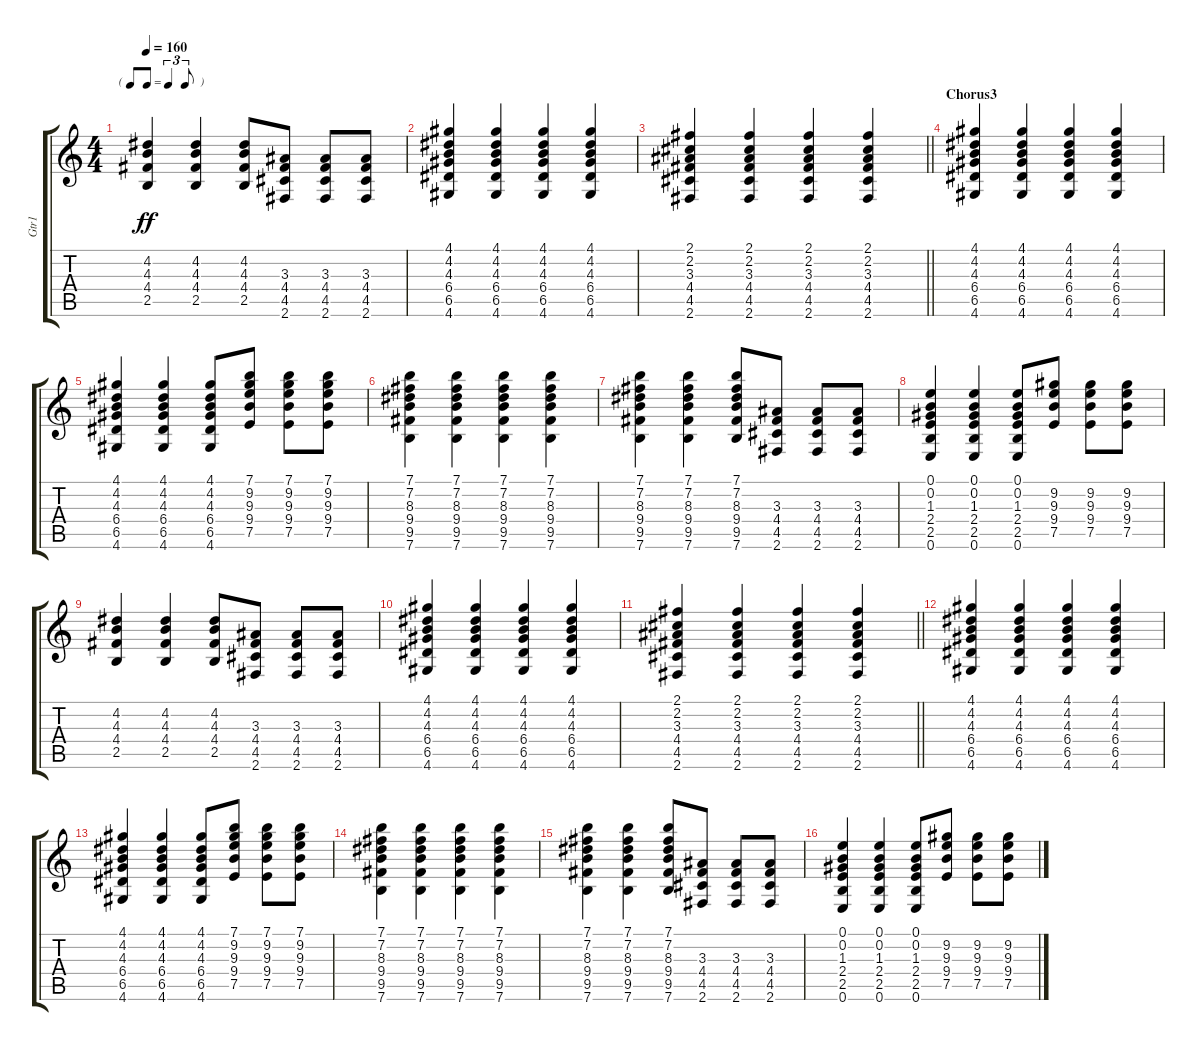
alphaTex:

\track ("Gtr1" "Gtr1") {instrument acousticguitarsteel}
\staff {score tabs}
\tuning (E4 B3 G3 D3 A2 E2) {hide}
\ts (4 4)
\tf triplet8th
\tempo 160
\clef g2
\ks c
(4.2 4.3 4.4 2.5).4{dy ff} (4.2 4.3 4.4 2.5).4 (4.2 4.3 4.4 2.5).8 (3.3 4.4 4.5 2.6).8 (3.3 4.4 4.5 2.6).8 (3.3 4.4 4.5 2.6).8 |
(4.1 4.2 4.3 6.4 6.5 4.6).4 (4.1 4.2 4.3 6.4 6.5 4.6).4 (4.1 4.2 4.3 6.4 6.5 4.6).4 (4.1 4.2 4.3 6.4 6.5 4.6).4 |
\barLineRight lightlight
(2.1 2.2 3.3 4.4 4.5 2.6).4 (2.1 2.2 3.3 4.4 4.5 2.6).4 (2.1 2.2 3.3 4.4 4.5 2.6).4 (2.1 2.2 3.3 4.4 4.5 2.6).4 |
\section ("" "Chorus3")
(4.1 4.2 4.3 6.4 6.5 4.6).4 (4.1 4.2 4.3 6.4 6.5 4.6).4 (4.1 4.2 4.3 6.4 6.5 4.6).4 (4.1 4.2 4.3 6.4 6.5 4.6).4 |
(4.1 4.2 4.3 6.4 6.5 4.6).4 (4.1 4.2 4.3 6.4 6.5 4.6).4 (4.1 4.2 4.3 6.4 6.5 4.6).8 (7.1 9.2 9.3 9.4 7.5).8 (7.1 9.2 9.3 9.4 7.5).8 (7.1 9.2 9.3 9.4 7.5).8 |
(7.1 7.2 8.3 9.4 9.5 7.6).4 (7.1 7.2 8.3 9.4 9.5 7.6).4 (7.1 7.2 8.3 9.4 9.5 7.6).4 (7.1 7.2 8.3 9.4 9.5 7.6).4 |
(7.1 7.2 8.3 9.4 9.5 7.6).4 (7.1 7.2 8.3 9.4 9.5 7.6).4 (7.1 7.2 8.3 9.4 9.5 7.6).8 (3.3 4.4 4.5 2.6).8 (3.3 4.4 4.5 2.6).8 (3.3 4.4 4.5 2.6).8 |
(0.1 0.2 1.3 2.4 2.5 0.6).4 (0.1 0.2 1.3 2.4 2.5 0.6).4 (0.1 0.2 1.3 2.4 2.5 0.6).8 (9.2 9.3 9.4 7.5).8 (9.2 9.3 9.4 7.5).8 (9.2 9.3 9.4 7.5).8 |
(4.2 4.3 4.4 2.5).4 (4.2 4.3 4.4 2.5).4 (4.2 4.3 4.4 2.5).8 (3.3 4.4 4.5 2.6).8 (3.3 4.4 4.5 2.6).8 (3.3 4.4 4.5 2.6).8 |
(4.1 4.2 4.3 6.4 6.5 4.6).4 (4.1 4.2 4.3 6.4 6.5 4.6).4 (4.1 4.2 4.3 6.4 6.5 4.6).4 (4.1 4.2 4.3 6.4 6.5 4.6).4 |
\barLineRight lightlight
(2.1 2.2 3.3 4.4 4.5 2.6).4 (2.1 2.2 3.3 4.4 4.5 2.6).4 (2.1 2.2 3.3 4.4 4.5 2.6).4 (2.1 2.2 3.3 4.4 4.5 2.6).4 |
(4.1 4.2 4.3 6.4 6.5 4.6).4 (4.1 4.2 4.3 6.4 6.5 4.6).4 (4.1 4.2 4.3 6.4 6.5 4.6).4 (4.1 4.2 4.3 6.4 6.5 4.6).4 |
(4.1 4.2 4.3 6.4 6.5 4.6).4 (4.1 4.2 4.3 6.4 6.5 4.6).4 (4.1 4.2 4.3 6.4 6.5 4.6).8 (7.1 9.2 9.3 9.4 7.5).8 (7.1 9.2 9.3 9.4 7.5).8 (7.1 9.2 9.3 9.4 7.5).8 |
(7.1 7.2 8.3 9.4 9.5 7.6).4 (7.1 7.2 8.3 9.4 9.5 7.6).4 (7.1 7.2 8.3 9.4 9.5 7.6).4 (7.1 7.2 8.3 9.4 9.5 7.6).4 |
(7.1 7.2 8.3 9.4 9.5 7.6).4 (7.1 7.2 8.3 9.4 9.5 7.6).4 (7.1 7.2 8.3 9.4 9.5 7.6).8 (3.3 4.4 4.5 2.6).8 (3.3 4.4 4.5 2.6).8 (3.3 4.4 4.5 2.6).8 |
(0.1 0.2 1.3 2.4 2.5 0.6).4 (0.1 0.2 1.3 2.4 2.5 0.6).4 (0.1 0.2 1.3 2.4 2.5 0.6).8 (9.2 9.3 9.4 7.5).8 (9.2 9.3 9.4 7.5).8 (9.2 9.3 9.4 7.5).8
